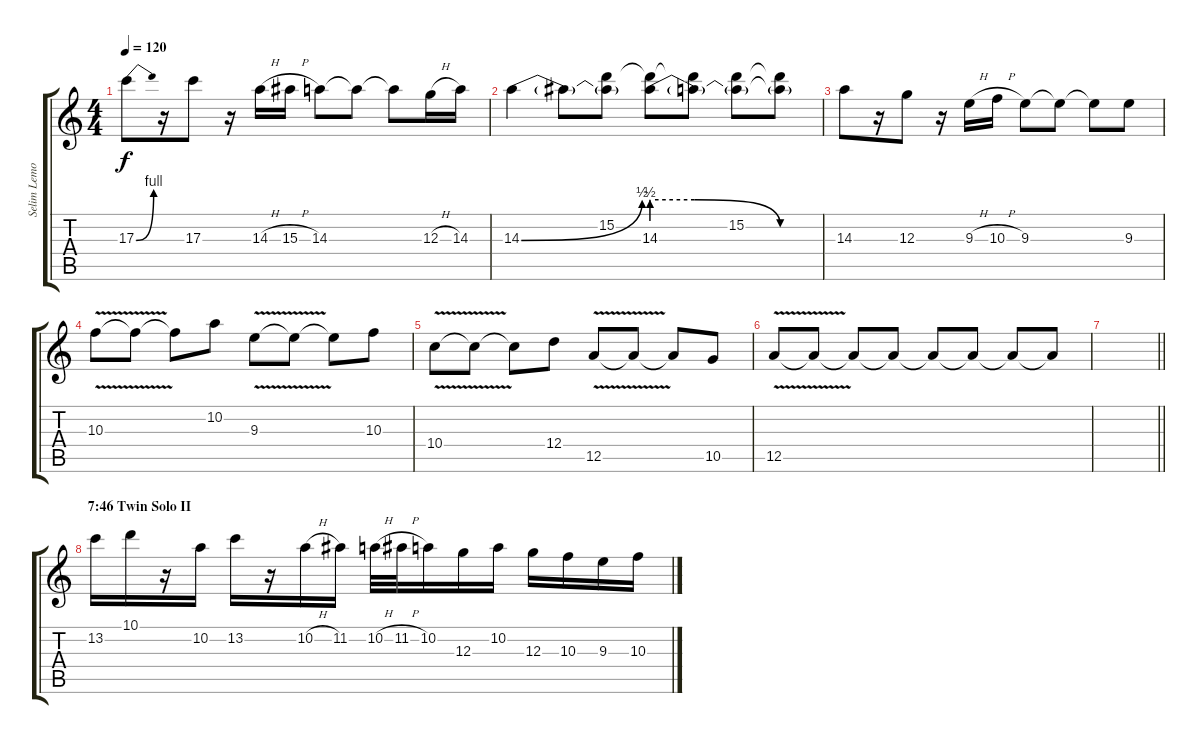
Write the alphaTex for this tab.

\track ("Selim Lemouchi (Lead Guitar)" "Selim Lemo") {instrument acousticguitarsteel}
\staff {score tabs}
\tuning (E4 B3 G3 D3 A2 E2) {hide}
\ts (4 4)
\tempo 120
\clef g2
\ks c
17.3{be (bend 0 0 60 4)}.8{dy f} r.16 17.3.8 r.16 14.3{h}.16 15.3{h}.16 14.3.8 14.3{t}.8 14.3{t}.8 12.3{h}.16 14.3.16 |
14.3{be (bend 0 0 60 2)}.4 14.3{t}.8 (15.2 14.3{t}).8 (15.2{t} 14.3{be (custom 0 2 15 2 45 0 60 0)}).8 (15.2{t} 14.3{t}).8 (15.2 14.3{t}).8 (15.2{t} 14.3{t}).8 |
14.3.8 r.16 12.3.8 r.16 9.3{h}.16 10.3{h}.16 9.3.8 9.3{t}.8 9.3{t}.8 9.3.8 |
10.3{v}.8 10.3{t}.8 10.3{t}.8 10.2.8 9.3{v}.8 9.3{t}.8 9.3{t}.8 10.3.8 |
10.4{v}.8 10.4{t}.8 10.4{t}.8 12.4.8 12.5{v}.8 12.5{t}.8 12.5{t}.8 10.5.8 |
12.5{v}.8 12.5{t}.8 12.5{t}.8 12.5{t}.8 12.5{t}.8 12.5{t}.8 12.5{t}.8 12.5{t}.8 |
\barLineRight lightlight
|
\section ("" "7:46 Twin Solo II")
13.2.16 10.1.16 r.16 10.2.16 13.2.16 r.16 10.2{h}.16 11.2.16 10.2{h}.32 11.2{h}.32 10.2.16 12.3.16 10.2.16 12.3.16 10.3.16 9.3.16 10.3.16
